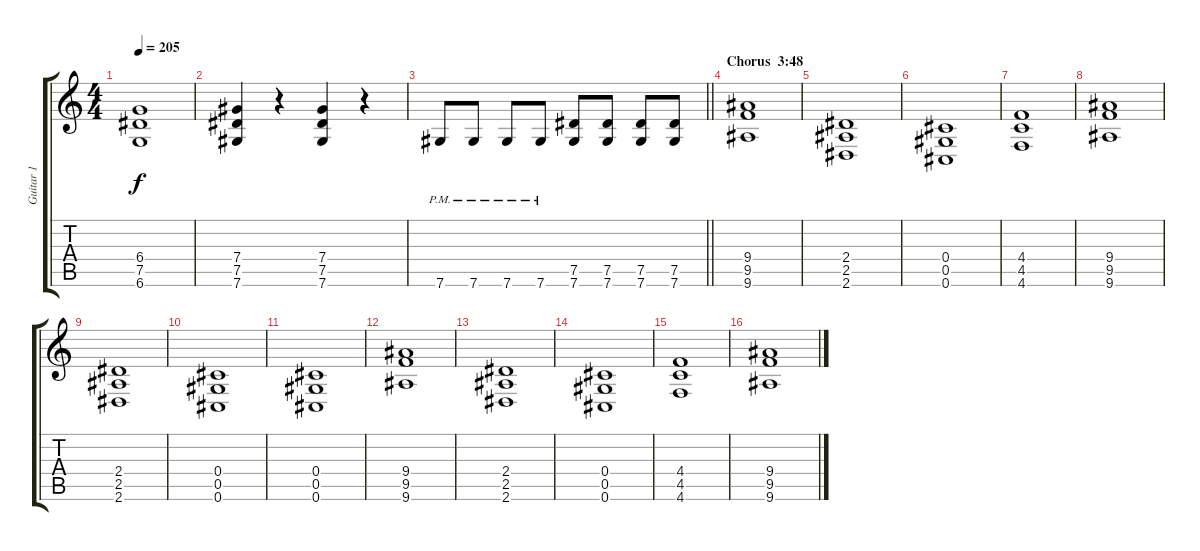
\track ("Guitar 1" "Guitar 1") {instrument distortionguitar}
\staff {score tabs}
\tuning (Eb4 Bb3 Gb3 Db3 Ab2 Db2) {hide}
\ts (4 4)
\tempo 205
\clef g2
\ks c
(6.4 7.5 6.6).1{dy f} |
(7.4 7.5 7.6).4 r.4 (7.4 7.5 7.6).4 r.4 |
\barLineRight lightlight
7.6{pm}.8 7.6{pm}.8 7.6{pm}.8 7.6{pm}.8 (7.5 7.6).8 (7.5 7.6).8 (7.5 7.6).8 (7.5 7.6).8 |
\section ("" "Chorus  3:48")
(9.4 9.5 9.6).1 |
(2.4 2.5 2.6).1 |
(0.4 0.5 0.6).1 |
(4.4 4.5 4.6).1 |
(9.4 9.5 9.6).1 |
(2.4 2.5 2.6).1 |
(0.4 0.5 0.6).1 |
(0.4 0.5 0.6).1 |
(9.4 9.5 9.6).1 |
(2.4 2.5 2.6).1 |
(0.4 0.5 0.6).1 |
(4.4 4.5 4.6).1 |
(9.4 9.5 9.6).1
